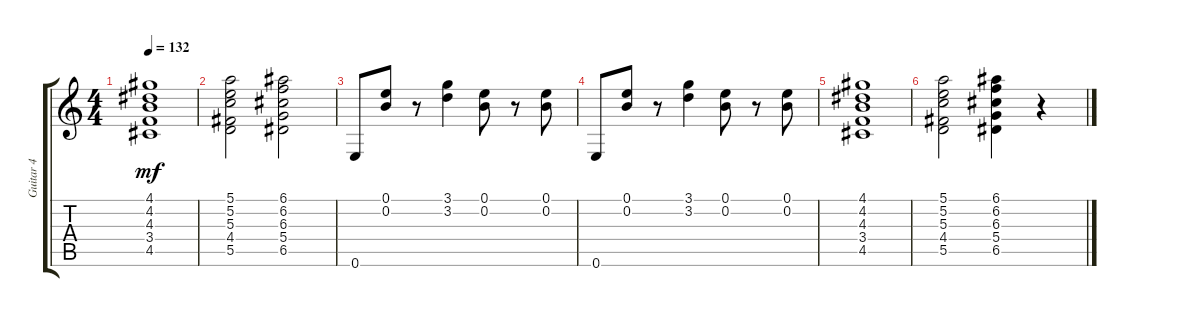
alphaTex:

\track ("Guitar 4" "Guitar 4") {instrument distortionguitar}
\staff {score tabs}
\tuning (E4 B3 G3 D3 A2 E2) {hide}
\ts (4 4)
\tempo 132
\clef g2
\ks c
(4.1 4.2 4.3 3.4 4.5).1{dy mf} |
(5.1 5.2 5.3 4.4 5.5).2 (6.1 6.2 6.3 5.4 6.5).2 |
0.6.8 (0.1 0.2).8 r.8 (3.1 3.2).4 (0.1 0.2).8 r.8 (0.1 0.2).8 |
0.6.8 (0.1 0.2).8 r.8 (3.1 3.2).4 (0.1 0.2).8 r.8 (0.1 0.2).8 |
(4.1 4.2 4.3 3.4 4.5).1 |
(5.1 5.2 5.3 4.4 5.5).2 (6.1 6.2 6.3 5.4 6.5).4 r.4
